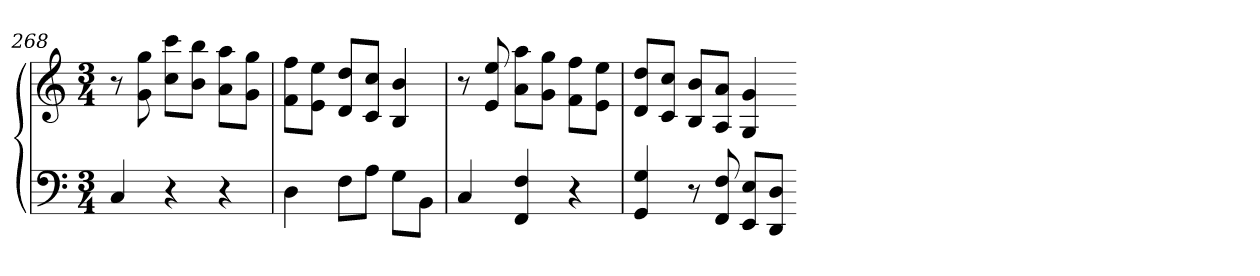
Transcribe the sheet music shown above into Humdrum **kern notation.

**kern	**kern
*part1	*part1
*staff2	*staff1
*clefF4	*clefG2
*k[]	*k[]
*C:	*C:
*M3/4	*M3/4
=268	=268
4C	8r
.	8g 8gg
4r	8cc 8cccL
.	8b 8bbJ
4r	8a 8aaL
.	8g 8ggJ
=269	=269
4D	8f 8ffL
.	8e 8eeJ
8FL	8d 8ddL
8AJ	8c 8ccJ
8GL	4B 4b
8BBJ	.
=270	=270
4C	8r
.	8e 8ee
4FF 4F	8a 8aaL
.	8g 8ggJ
4r	8f 8ffL
.	8e 8eeJ
=271	=271
4GG 4G	8d 8ddL
.	8c 8ccJ
8r	8B 8bL
8FF 8F	8A 8aJ
8EE 8EL	4G 4g
8DD 8DJ	.
=-	=-
*-	*-
